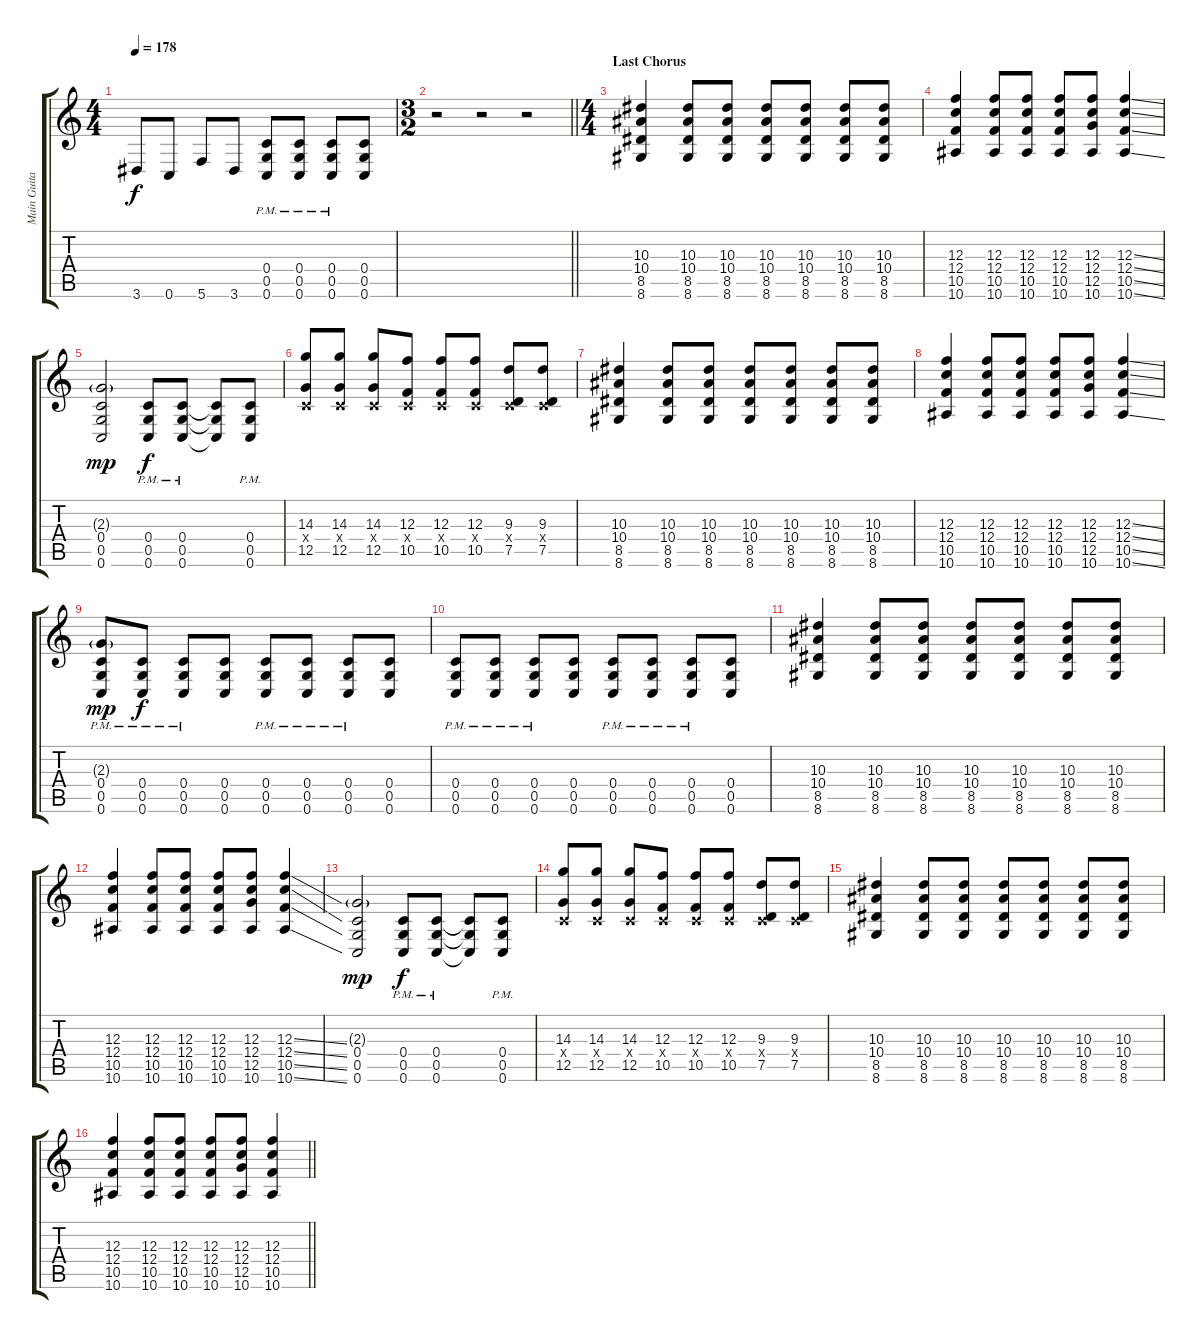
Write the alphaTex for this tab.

\track ("Main Guitar" "Main Guita") {instrument distortionguitar}
\staff {score tabs}
\tuning (D4 A3 F3 C3 G2 C2) {hide}
\ts (4 4)
\tempo 178
\clef g2
\ks c
3.6.8{dy f} 0.6.8 5.6.8 3.6.8 (0.4{pm} 0.5{pm} 0.6{pm}).8 (0.4{pm} 0.5{pm} 0.6{pm}).8 (0.4{pm} 0.5{pm} 0.6{pm}).8 (0.4 0.5 0.6).8 |
\ts (3 2)
\barLineRight lightlight
r.2 r.2 r.2 |
\ts (4 4)
\section ("" "Last Chorus")
(10.3 10.4 8.5 8.6).4 (10.3 10.4 8.5 8.6).8 (10.3 10.4 8.5 8.6).8 (10.3 10.4 8.5 8.6).8 (10.3 10.4 8.5 8.6).8 (10.3 10.4 8.5 8.6).8 (10.3 10.4 8.5 8.6).8 |
(12.3 12.4 10.5 10.6).4 (12.3 12.4 10.5 10.6).8 (12.3 12.4 10.5 10.6).8 (12.3 12.4 10.5 10.6).8 (12.3 12.4 12.5 10.6).8 (12.3{ss} 12.4{ss} 10.5{ss} 10.6{ss}).4 |
(2.3{g} 0.4 0.5 0.6).2{dy mp} (0.4{pm} 0.5{pm} 0.6{pm}).8{dy f} (0.4{pm} 0.5{pm} 0.6{pm}).8 (0.4{t} 0.5{t} 0.6{t}).8 (0.4{pm} 0.5{pm} 0.6{pm}).8 |
(14.3 0.4{x} 12.5).8 (14.3 0.4{x} 12.5).8 (14.3 0.4{x} 12.5).8 (12.3 0.4{x} 10.5).8 (12.3 0.4{x} 10.5).8 (12.3 0.4{x} 10.5).8 (9.3 0.4{x} 7.5).8 (9.3 0.4{x} 7.5).8 |
(10.3 10.4 8.5 8.6).4 (10.3 10.4 8.5 8.6).8 (10.3 10.4 8.5 8.6).8 (10.3 10.4 8.5 8.6).8 (10.3 10.4 8.5 8.6).8 (10.3 10.4 8.5 8.6).8 (10.3 10.4 8.5 8.6).8 |
(12.3 12.4 10.5 10.6).4 (12.3 12.4 10.5 10.6).8 (12.3 12.4 10.5 10.6).8 (12.3 12.4 10.5 10.6).8 (12.3 12.4 12.5 10.6).8 (12.3{ss} 12.4{ss} 10.5{ss} 10.6{ss}).4 |
(2.3{g} 0.4{pm} 0.5{pm} 0.6{pm}).8{dy mp} (0.4{pm} 0.5{pm} 0.6{pm}).8{dy f} (0.4{pm} 0.5{pm} 0.6{pm}).8 (0.4 0.5 0.6).8 (0.4{pm} 0.5{pm} 0.6{pm}).8 (0.4{pm} 0.5{pm} 0.6{pm}).8 (0.4{pm} 0.5{pm} 0.6{pm}).8 (0.4 0.5 0.6).8 |
(0.4{pm} 0.5{pm} 0.6{pm}).8 (0.4{pm} 0.5{pm} 0.6{pm}).8 (0.4{pm} 0.5{pm} 0.6{pm}).8 (0.4 0.5 0.6).8 (0.4{pm} 0.5{pm} 0.6{pm}).8 (0.4{pm} 0.5{pm} 0.6{pm}).8 (0.4{pm} 0.5{pm} 0.6{pm}).8 (0.4 0.5 0.6).8 |
(10.3 10.4 8.5 8.6).4 (10.3 10.4 8.5 8.6).8 (10.3 10.4 8.5 8.6).8 (10.3 10.4 8.5 8.6).8 (10.3 10.4 8.5 8.6).8 (10.3 10.4 8.5 8.6).8 (10.3 10.4 8.5 8.6).8 |
(12.3 12.4 10.5 10.6).4 (12.3 12.4 10.5 10.6).8 (12.3 12.4 10.5 10.6).8 (12.3 12.4 10.5 10.6).8 (12.3 12.4 12.5 10.6).8 (12.3{ss} 12.4{ss} 10.5{ss} 10.6{ss}).4 |
(2.3{g} 0.4 0.5 0.6).2{dy mp} (0.4{pm} 0.5{pm} 0.6{pm}).8{dy f} (0.4{pm} 0.5{pm} 0.6{pm}).8 (0.4{t} 0.5{t} 0.6{t}).8 (0.4{pm} 0.5{pm} 0.6{pm}).8 |
(14.3 0.4{x} 12.5).8 (14.3 0.4{x} 12.5).8 (14.3 0.4{x} 12.5).8 (12.3 0.4{x} 10.5).8 (12.3 0.4{x} 10.5).8 (12.3 0.4{x} 10.5).8 (9.3 0.4{x} 7.5).8 (9.3 0.4{x} 7.5).8 |
(10.3 10.4 8.5 8.6).4 (10.3 10.4 8.5 8.6).8 (10.3 10.4 8.5 8.6).8 (10.3 10.4 8.5 8.6).8 (10.3 10.4 8.5 8.6).8 (10.3 10.4 8.5 8.6).8 (10.3 10.4 8.5 8.6).8 |
\barLineRight lightlight
(12.3 12.4 10.5 10.6).4 (12.3 12.4 10.5 10.6).8 (12.3 12.4 10.5 10.6).8 (12.3 12.4 10.5 10.6).8 (12.3 12.4 12.5 10.6).8 (12.3{ss} 12.4{ss} 10.5{ss} 10.6{ss}).4
